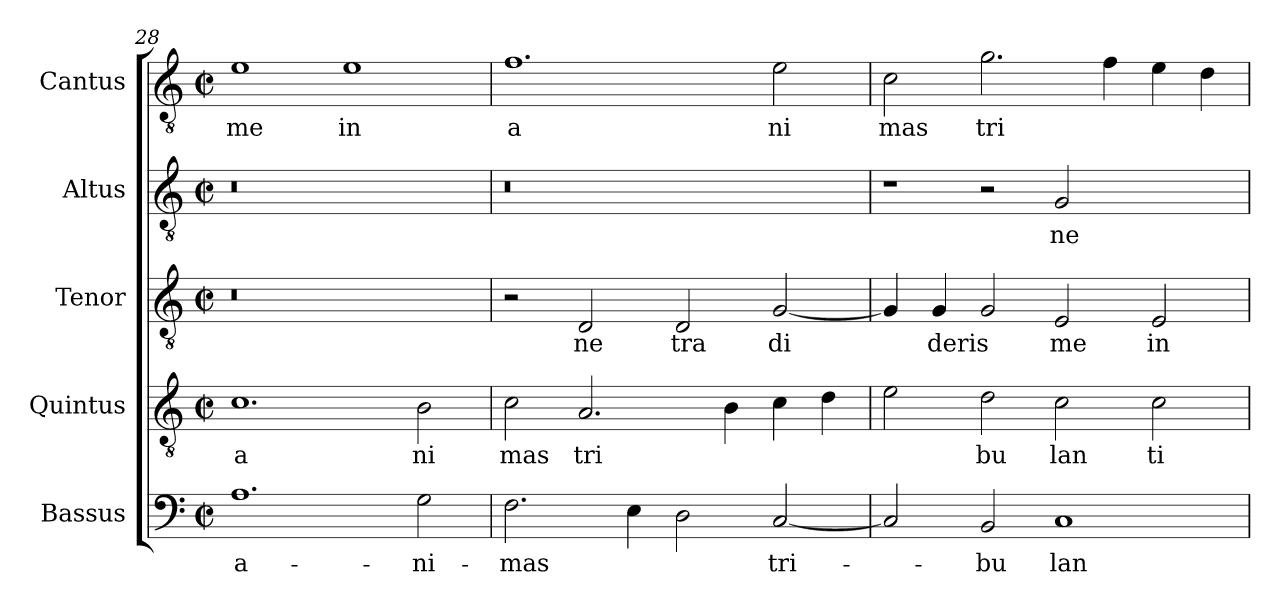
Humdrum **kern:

**kern	**text	**kern	**text	**kern	**text	**kern	**text	**kern	**text
*part5	*part5	*part4	*part4	*part3	*part3	*part2	*part2	*part1	*part1
*staff5	*staff5	*staff4	*staff4	*staff3	*staff3	*staff2	*staff2	*staff1	*staff1
*I"Bassus	*	*I"Quintus	*	*I"Tenor	*	*I"Altus	*	*I"Cantus	*
*clefF4	*	*clefGv2	*	*clefGv2	*	*clefGv2	*	*clefGv2	*
*M2/2	*	*M2/2	*	*M2/2	*	*M2/2	*	*M2/2	*
*met(c|)	*	*met(c|)	*	*met(c|)	*	*met(c|)	*	*met(c|)	*
=28	=28	=28	=28	=28	=28	=28	=28	=28	=28
!	!LO:LY:b:cj	!	!LO:LY:b:cj	!	!	!	!	!	!LO:LY:b:cj
1.A	a-	1.c	a	0r	.	0r	.	1e	me
!	!	!	!	!	!	!	!	!	!LO:LY:b:cj
.	.	.	.	.	.	.	.	1e	in
!	!LO:LY:b:cj	!	!LO:LY:b:cj	!	!	!	!	!	!
2G\	-ni-	2B\	ni	.	.	.	.	.	.
=29	=29	=29	=29	=29	=29	=29	=29	=29	=29
!	!LO:LY:b	!	!LO:LY:b:cj	!	!	!	!	!	!LO:LY:b:cj
2.F\	-mas	2c\	mas	2r	.	0r	.	1.f	a
!	!	!	!LO:LY:b:cj	!	!LO:LY:b:cj	!	!	!	!
.	.	2.A/	tri	2D/	ne	.	.	.	.
4E\	.	.	.	.	.	.	.	.	.
!	!	!	!	!	!LO:LY:b:cj	!	!	!	!
2D\	.	.	.	2D/	tra	.	.	.	.
.	.	4B\	.	.	.	.	.	.	.
!	!LO:LY:b:cj	!	!	!	!LO:LY:b:cj	!	!	!	!LO:LY:b:cj
[>2C/	tri-	4c\	.	[>2G/	di	.	.	2e\	ni
.	.	4d\	.	.	.	.	.	.	.
!!LO:LB:g=z
=30	=30	=30	=30	=30	=30	=30	=30	=30	=30
!	!	!	!	!	!	!LO:N:vis=1	!	!	!LO:LY:b:cj
2C/]	.	2e\	.	4G/]	.	2r	.	2c\	mas
!	!	!	!	!	!LO:LY:b	!	!	!	!
.	.	.	.	4G/	deris	.	.	.	.
!	!LO:LY:b:cj	!	!LO:LY:b:cj	!	!	!	!	!	!LO:LY:b:cj
2BB/	-bu	2d\	bu	2G/	.	2r	.	2.g\	tri
!	!LO:LY:b:cj	!	!LO:LY:b:cj	!	!LO:LY:b:cj	!LO:N:vis=2	!LO:LY:b:cj	!	!
1C	lan	2c\	lan	2E/	me	4G/	ne	.	.
.	.	.	.	.	.	2.ryy	.	4f\	.
!	!	!	!LO:LY:b:cj	!	!LO:LY:b:cj	!	!	!	!
.	.	2c\	ti	2E/	in	.	.	4e\	.
.	.	.	.	.	.	.	.	4d\	.
=	=	=	=	=	=	=	=	=	=
*-	*-	*-	*-	*-	*-	*-	*-	*-	*-
